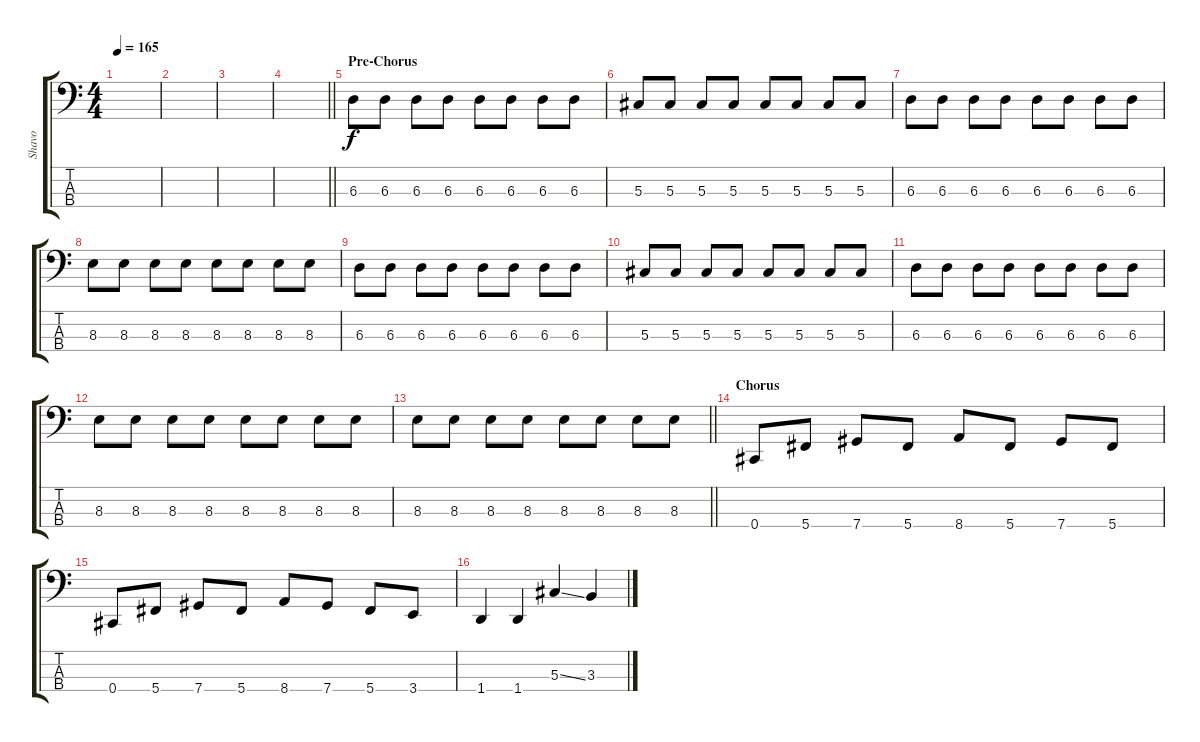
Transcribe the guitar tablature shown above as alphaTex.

\track ("Shavo" "Shavo") {instrument electricbassfinger}
\staff {score tabs}
\tuning (Gb2 Db2 Ab1 Db1) {hide}
\ts (4 4)
\tempo 165
\clef f4
\ks c
|
|
|
\barLineRight lightlight
|
\section ("" "Pre-Chorus")
6.3.8 6.3.8 6.3.8 6.3.8 6.3.8 6.3.8 6.3.8 6.3.8 |
5.3.8 5.3.8 5.3.8 5.3.8 5.3.8 5.3.8 5.3.8 5.3.8 |
6.3.8 6.3.8 6.3.8 6.3.8 6.3.8 6.3.8 6.3.8 6.3.8 |
8.3.8 8.3.8 8.3.8 8.3.8 8.3.8 8.3.8 8.3.8 8.3.8 |
6.3.8 6.3.8 6.3.8 6.3.8 6.3.8 6.3.8 6.3.8 6.3.8 |
5.3.8 5.3.8 5.3.8 5.3.8 5.3.8 5.3.8 5.3.8 5.3.8 |
6.3.8 6.3.8 6.3.8 6.3.8 6.3.8 6.3.8 6.3.8 6.3.8 |
8.3.8 8.3.8 8.3.8 8.3.8 8.3.8 8.3.8 8.3.8 8.3.8 |
\barLineRight lightlight
8.3.8 8.3.8 8.3.8 8.3.8 8.3.8 8.3.8 8.3.8 8.3.8 |
\section ("" "Chorus")
0.4.8 5.4.8 7.4.8 5.4.8 8.4.8 5.4.8 7.4.8 5.4.8 |
0.4.8 5.4.8 7.4.8 5.4.8 8.4.8 7.4.8 5.4.8 3.4.8 |
1.4.4 1.4.4 5.3{ss}.4 3.3.4
